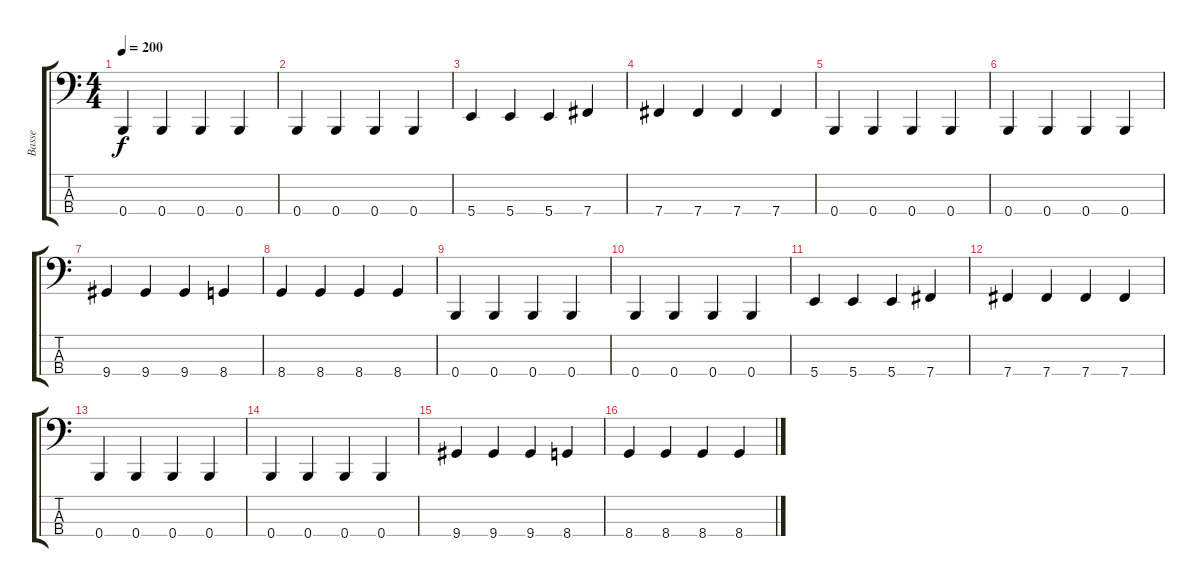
\track ("Basse" "Basse") {instrument electricbassfinger}
\staff {score tabs}
\tuning (D2 A1 E1 B0) {hide}
\ts (4 4)
\section ("" "")
\tempo 200
\clef f4
\ks c
0.4.4{dy f} 0.4.4 0.4.4 0.4.4 |
0.4.4 0.4.4 0.4.4 0.4.4 |
5.4.4 5.4.4 5.4.4 7.4.4 |
7.4.4 7.4.4 7.4.4 7.4.4 |
0.4.4 0.4.4 0.4.4 0.4.4 |
0.4.4 0.4.4 0.4.4 0.4.4 |
9.4.4 9.4.4 9.4.4 8.4.4 |
8.4.4 8.4.4 8.4.4 8.4.4 |
0.4.4 0.4.4 0.4.4 0.4.4 |
0.4.4 0.4.4 0.4.4 0.4.4 |
5.4.4 5.4.4 5.4.4 7.4.4 |
7.4.4 7.4.4 7.4.4 7.4.4 |
0.4.4 0.4.4 0.4.4 0.4.4 |
0.4.4 0.4.4 0.4.4 0.4.4 |
9.4.4 9.4.4 9.4.4 8.4.4 |
8.4.4 8.4.4 8.4.4 8.4.4
